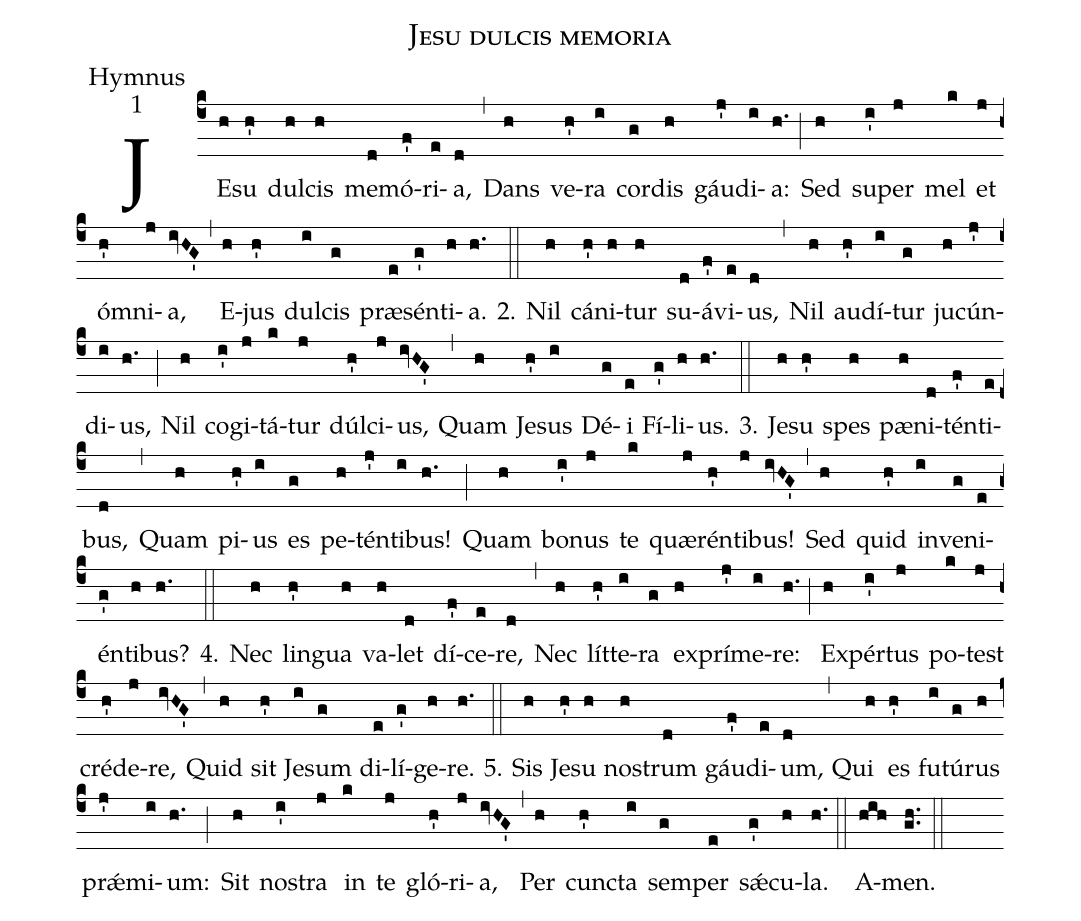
name:Jesu dulcis memoria;
office-part:Hymnus;
mode:1;
%%
(c4) JE(h)su(h') dul(h)cis(h) me(d)mó(f')ri(e)a,(d) (,) Dans(h) ve(h')ra(i) cor(g)dis(h) gáu(j')di(i)a:(h.) (;) Sed(h) su(i')per(j) mel(k) et(j) ó(h')mni(j)a,(ivHG') (,) E(h)jus(h') dul(i)cis(g) præ(e)sén(g')ti(h)a.(h.) 2.(::) Nil(h) cá(h')ni(h)tur(h) su(d)á(f')vi(e)us,(d) (,) Nil(h) au(h')dí(i)tur(g) ju(h)cún(j')di(i)us,(h.) (;) Nil(h) co(i')gi(j)tá(k)tur(j) dúl(h')ci(j)us,(ivHG') (,) Quam(h) Je(h')sus(i) Dé(g)i(e) Fí(g')li(h)us.(h.) 3.(::) Je(h)su(h') spes(h) pæ(h)ni(d)tén(f')ti(e)bus,(d) (,) Quam(h) pi(h')us(i) es(g) pe(h)tén(j')ti(i)bus!(h.) (;) Quam(h) bo(i')nus(j) te(k) quæ(j)rén(h')ti(j)bus!(ivHG') (,) Sed(h) quid(h') in(i)ve(g)ni(e)én(g')ti(h)bus?(h.) 4.(::) Nec(h) lin(h')gua(h) va(h)let(d) dí(f')ce(e)re,(d) (,) Nec(h) lít(h')te(i)ra(g) ex(h)prí(j')me(i)re:(h.) (;) Ex(h)pér(i')tus(j) po(k)test(j) cré(h')de(j)re,(ivHG') (,) Quid(h) sit(h') Je(i)sum(g) di(e)lí(g')ge(h)re.(h.) 5.(::) Sis(h) Je(h')su(h) no(h)strum(d) gáu(f')di(e)um,(d) (,) Qui(h) es(h') fu(i)tú(g)rus(h) pr<sp>'æ</sp>(j')mi(i)um:(h.) (;) Sit(h) no(i')stra(j) in(k) te(j) gló(h')ri(j)a,(ivHG') (,) Per(h) cunc(h')ta(i) sem(g)per(e) s<sp>'æ</sp>(g')cu(h)la.(h.) (::) A(hih)men.(gh..) (::)
